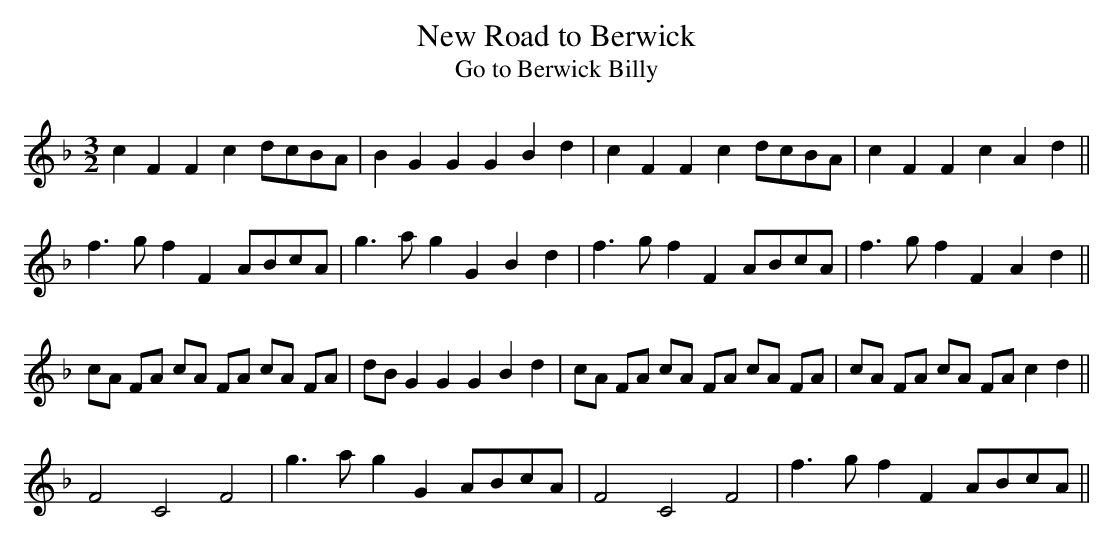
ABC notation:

X:1
T:New Road to Berwick
T:Go to Berwick Billy
M:3/2
L:1/8
K:F
c2F2F2 c2 dcBA|B2G2G2 G2B2d2|c2F2F2c2 dcBA|c2F2F2 c2A2d2||
f3g f2 F2 ABcA|g3a g2G2B2d2|f3gf2 F2 ABcA|f3gf2 F2A2d2||
cA FA cA FA cA FA|dB G2 G2 G2B2d2|cA FA cA FA cA FA|cA FA cA FA c2d2||
F4 C4F4|g3a g2G2 ABcA|F4 C4 F4|f3g f2F2 ABcA||
